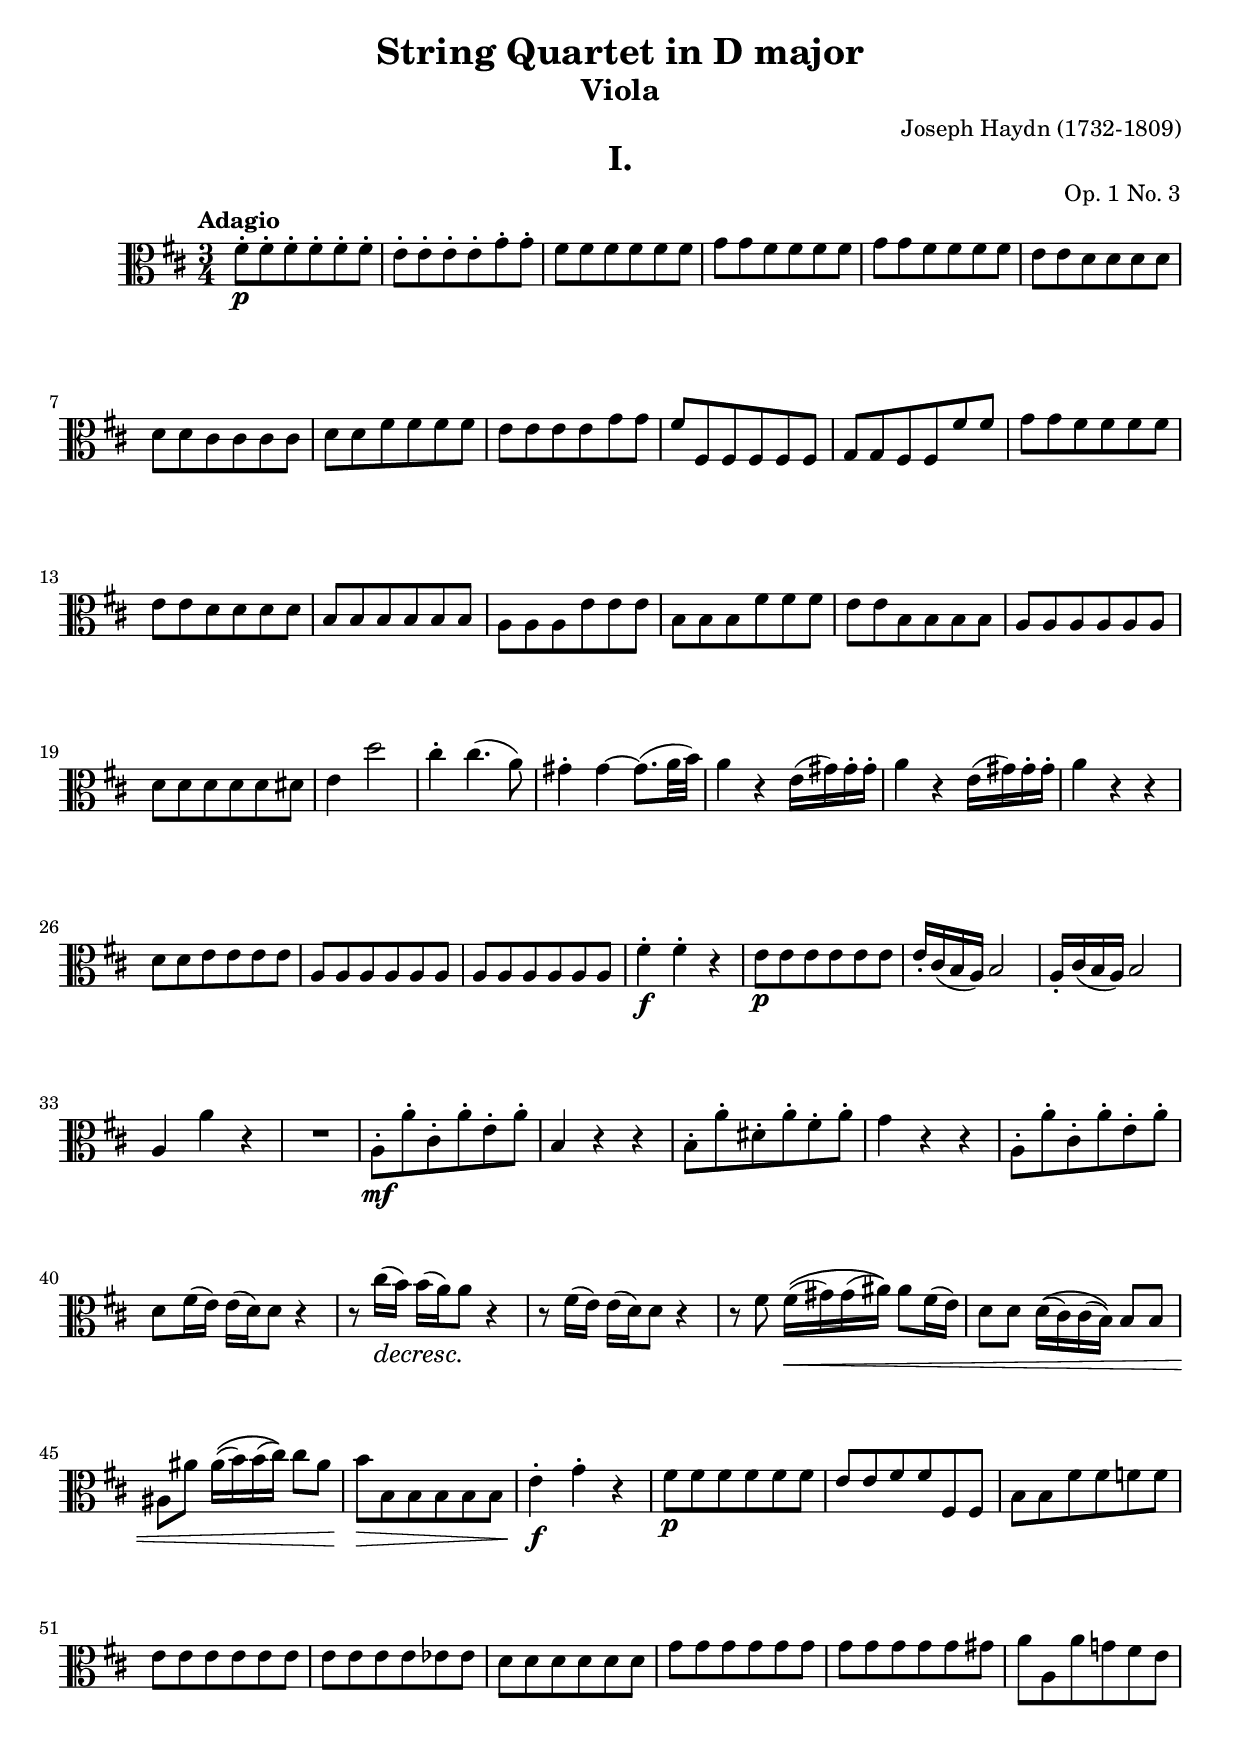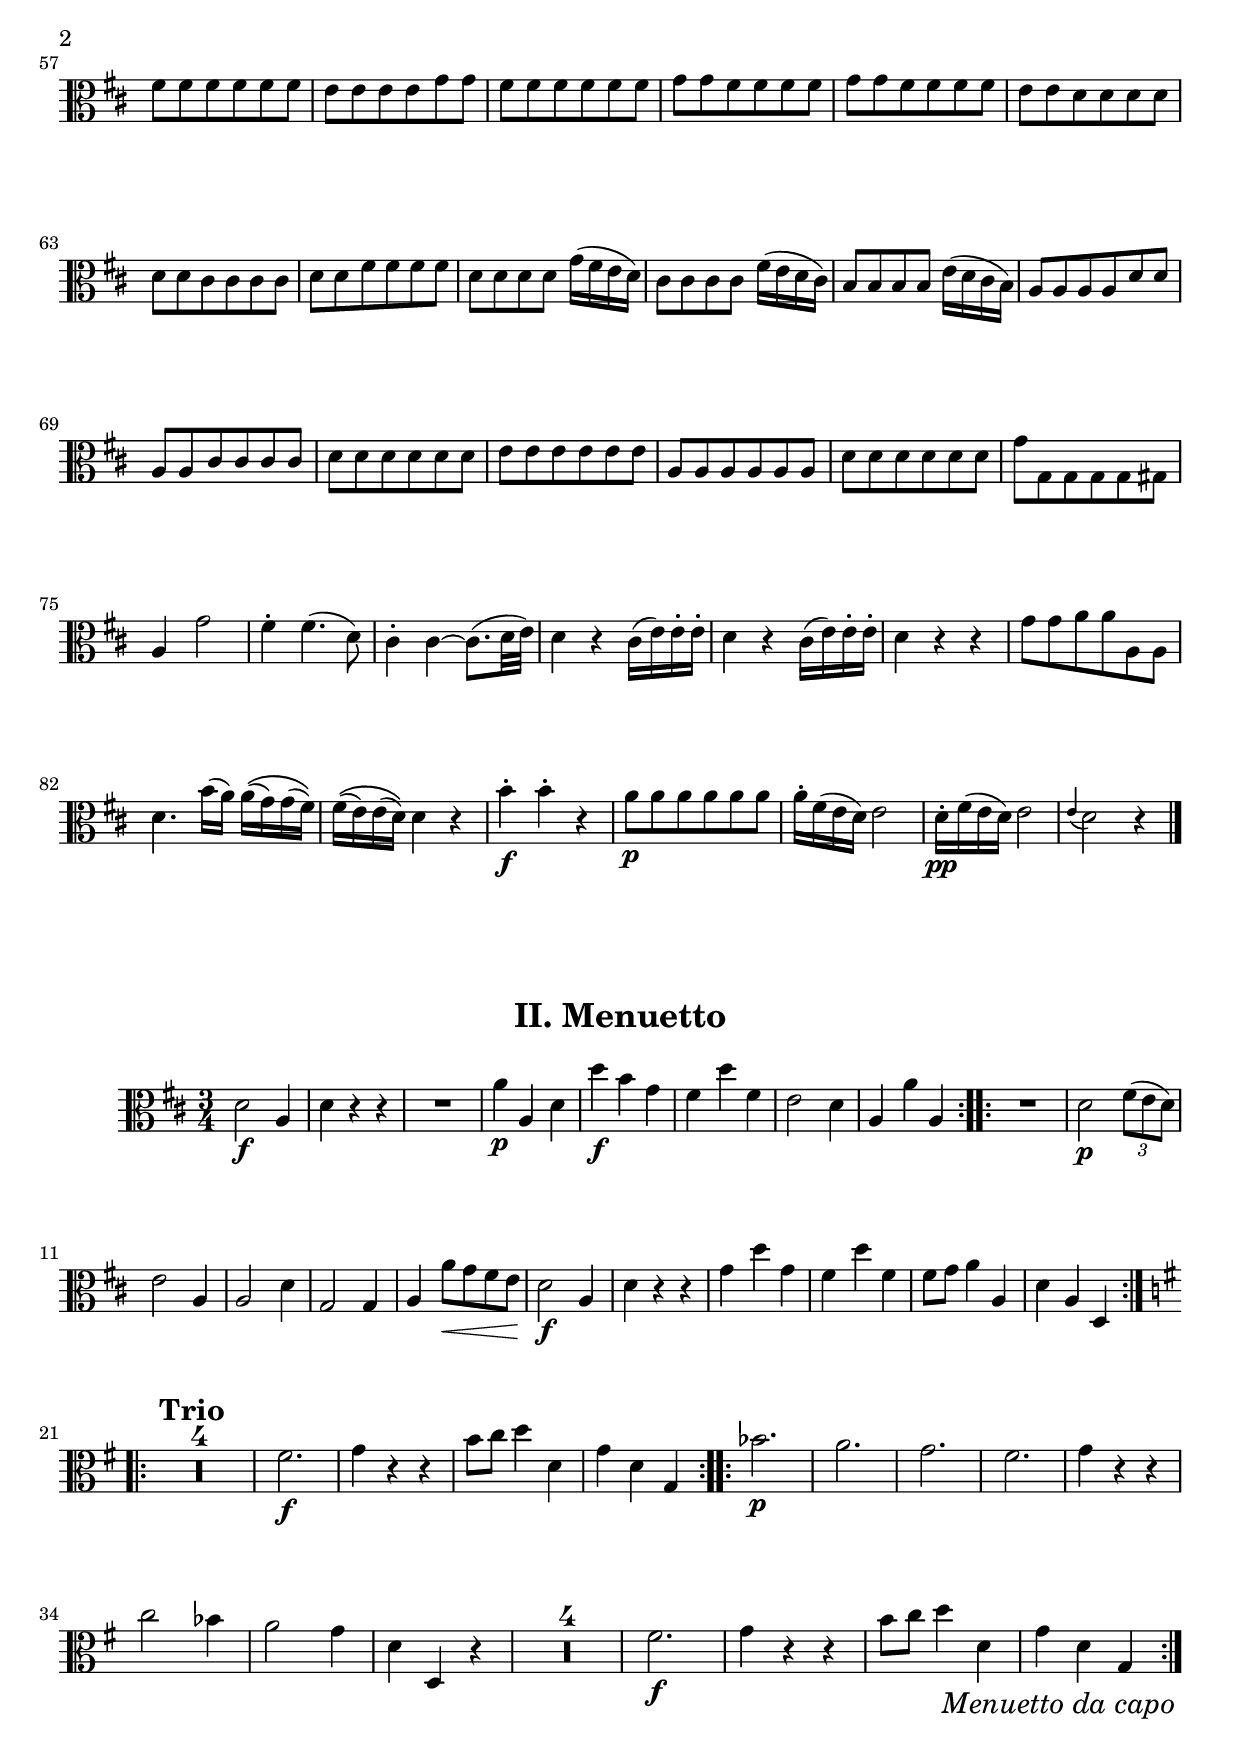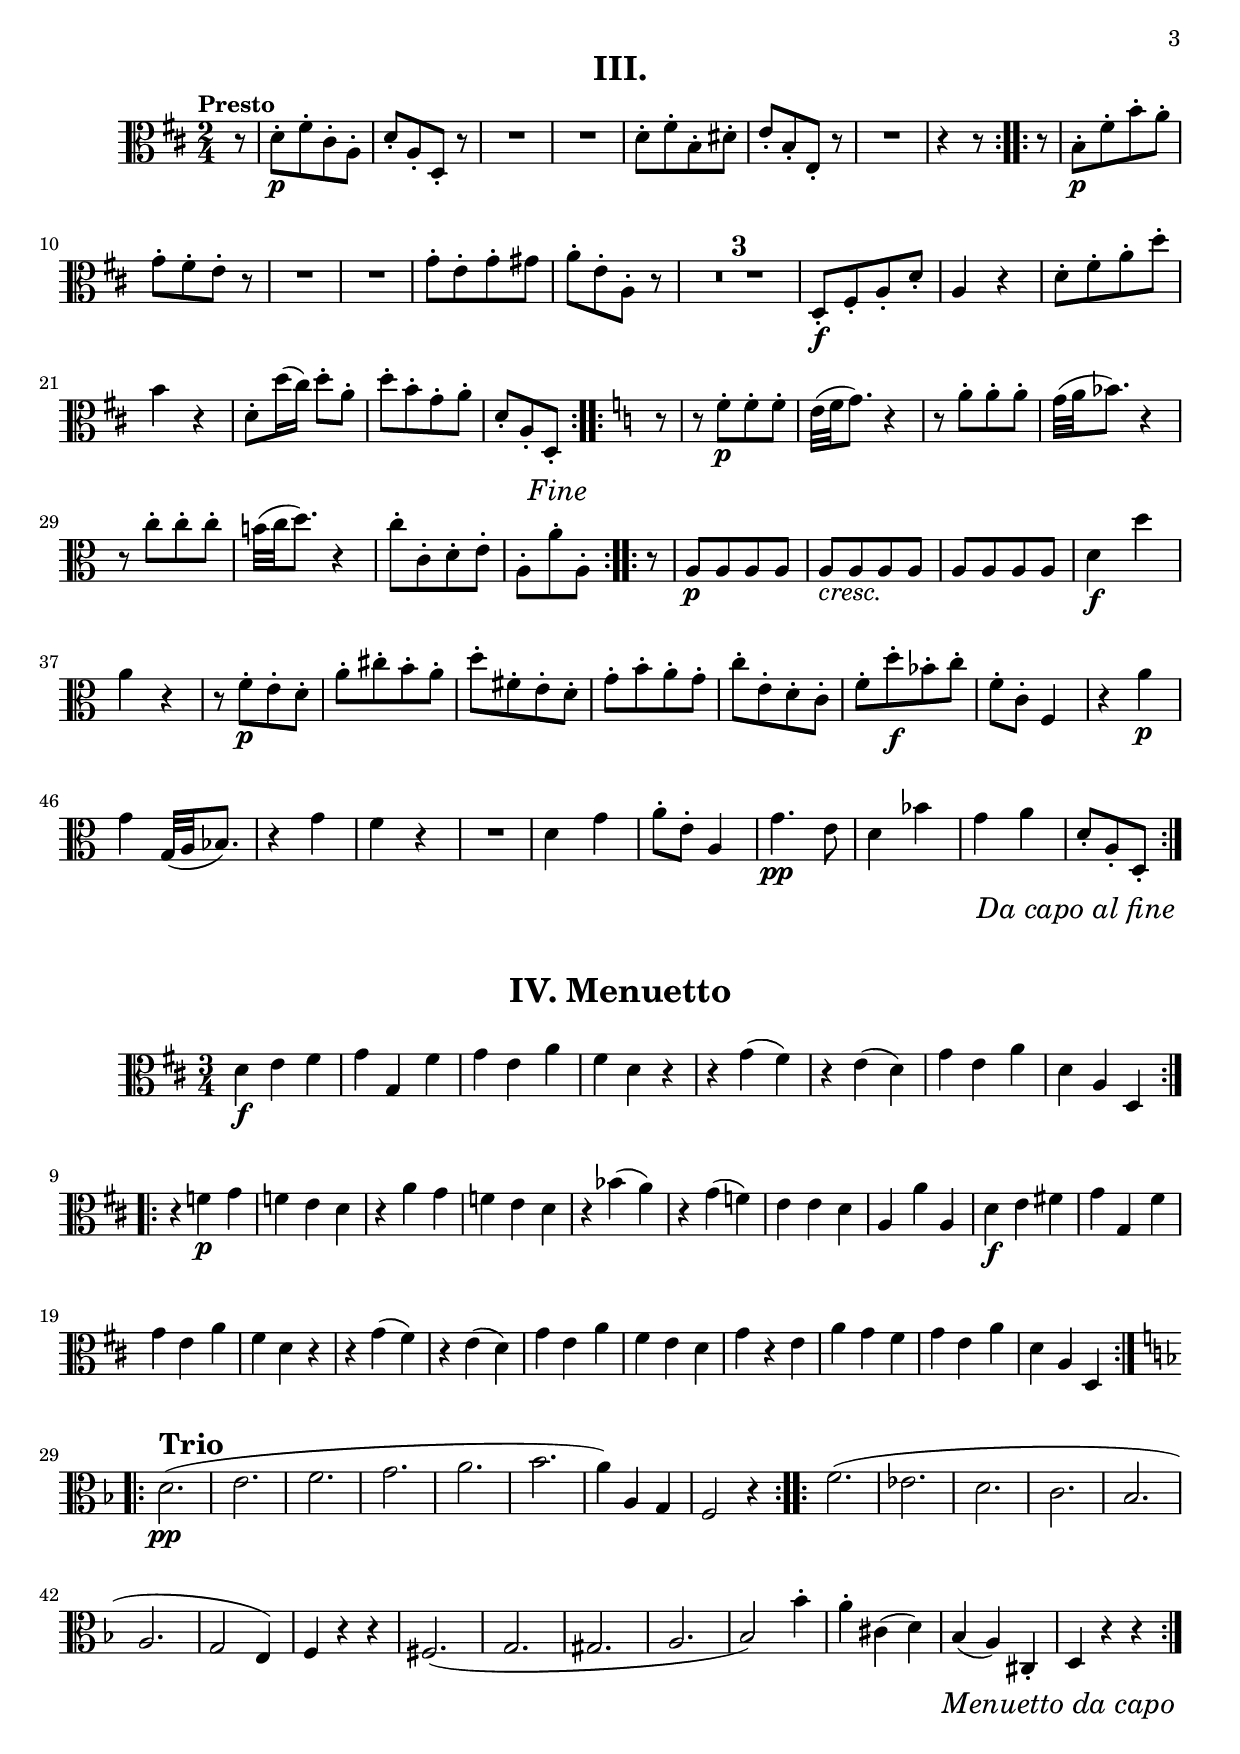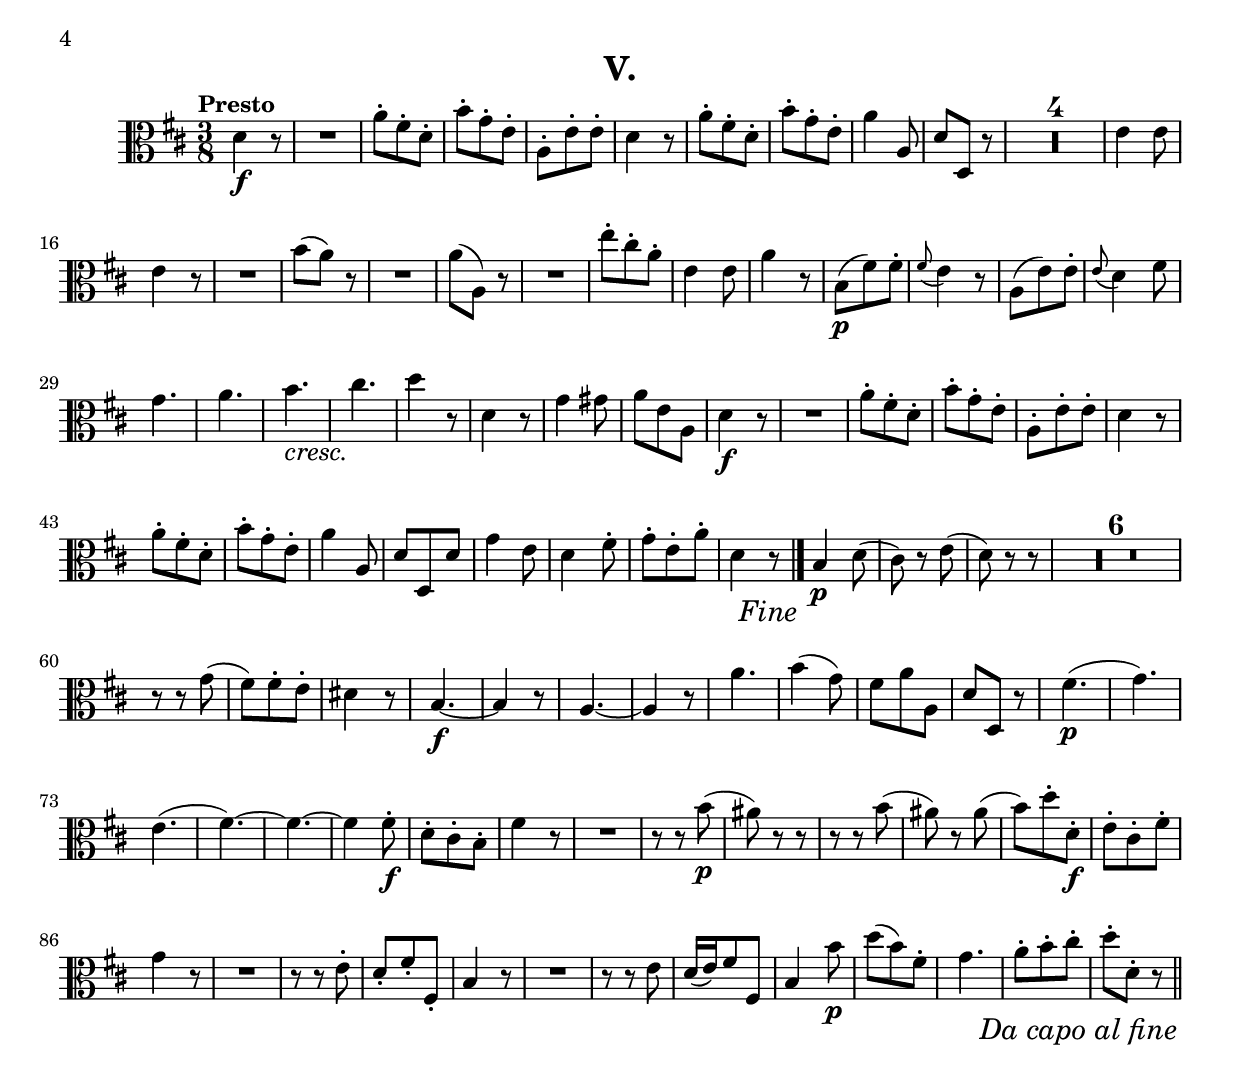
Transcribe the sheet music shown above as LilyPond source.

\version "2.18.2"
\language "deutsch"

\paper {
  ragged-bottom = ##f
}

\header {
  title = "String Quartet in D major"
  subtitle = \markup { \abs-fontsize #14 "Viola" }
  composer = "Joseph Haydn (1732-1809)"
  opus = "Op. 1 No. 3"

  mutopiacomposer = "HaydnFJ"
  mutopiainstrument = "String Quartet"
  date = "ca. 1757-62"
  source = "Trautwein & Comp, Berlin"
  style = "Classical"
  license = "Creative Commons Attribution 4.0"
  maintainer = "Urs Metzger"
}

breakVoice = { \break }

\include "defs.ily"
\version "2.18.2"
\language "deutsch"

Viola_a = \relative fis' {
  \global_a
  \clef alto
  fis8-. \p fis-. fis-. fis-. fis-. fis-.
  e-. e-. e-. e-. g-. g-.
  fis fis fis fis fis fis
  g g fis fis fis fis
  \barNumberCheck 5
  g g fis fis fis fis
  e e d d d d
  d d cis cis cis cis
  d d fis fis fis fis
  e e e e g g
  \barNumberCheck 10
  fis fis, fis fis fis fis
  g g fis fis fis' fis
  g g fis fis fis fis
  e e d d d d
  h h h h h h
  \barNumberCheck 15
  a a a e' e e
  h h h fis' fis fis
  e e h h h h
  a a a a a a
  d d d d d dis
  \barNumberCheck 20
  e4 d'2
  cis4-. cis4.( a8)
  gis4-. gis~ gis8.( a32 h)
  a4 r e16( gis) gis-. gis-.
  a4 r e16( gis) gis-. gis-.
  \barNumberCheck 25
  a4 r r
  d,8 d e e e e
  a, a a a a a
  a a a a a a
  fis'4-. \f fis-. r
  \barNumberCheck 30
  e8 \p e e e e e
  e16-. cis( h a) h2
  a16-. cis( h a) h2
  a4 a' r
  R2.
  \barNumberCheck 35
  a,8-. \mf a'-. cis,-. a'-. e-. a-.
  h,4 r r
  h8-. a'-. dis,-. a'-. fis-. a-.
  g4 r r
  a,8-. a'-. cis,-. a'-. e-. a-.
  \barNumberCheck 40
  d,8 fis16( e) e( d) d8 r4
  r8 cis'16( \decresc h) h( a) a8 r4
  r8 fis16( e) e( d) d8 r4
  r8 fis fis16\(( \< gis) gis( ais)\) ais8 fis16( e)
  d8 d d16\(( cis) cis( h)\) h8 h
  \barNumberCheck 45
  ais8 ais' ais16\(( h) h( cis)\) cis8 ais
  h8 \> h, h h h h
  e4-. \f g-. r
  fis8 \p fis fis fis fis fis
  e e fis fis fis, fis
  \barNumberCheck 50
  h h fis' fis f f
  e e e e e e
  e e e e es es
  d d d d d d
  g g g g g g
  \barNumberCheck 55
  g g g g g gis
  a a, a' g! fis e
  fis fis fis fis fis fis
  e e e e g g
  fis fis fis fis fis fis
  \barNumberCheck 60
  g g fis fis fis fis
  g g fis fis fis fis
  e e d d d d
  d d cis cis cis cis
  d d fis fis fis fis
  \barNumberCheck 65
  d d d d g16( fis e d)
  cis8 cis cis cis fis16( e d cis)
  h8 h h h e16( d cis h)
  a8 a a a d d
  a a cis cis cis cis
  \barNumberCheck 70
  d d d d d d
  e e e e e e
  a, a a a a a
  d d d d d d
  g g, g g g gis
  \barNumberCheck 75
  a4 g'2
  fis4-. fis4.( d8)
  cis4-. cis4~ cis8.( d32 e)
  d4 r cis16( e) e-. e-.
  d4 r cis16( e) e-. e-.
  \barNumberCheck 80
  d4 r r
  g8 g a a a, a
  d4. h'16( a) \pso #'(0 . 0.2) a\(( g) g( fis)\)
  \pso #'(0 . 0.2) fis16\(( e) e( d)\) d4 r
  h'4-. \f h-. r
  \barNumberCheck 85
  a8 \p a a a a a
  a16-. fis( e d) e2
  d16-. \pp fis( e d) e2
  \app e4 d2 r4 \bar "|."
}

\version "2.18.2"

Viola_b = \relative d' {
  \global_b
  \clef alto
  \compressFullBarRests
  \repeat volta 2 {
    d2 \f a4
    d4 r r
    R2.
    a'4 \p a, d
    \barNumberCheck 5
    d'4 \f h g
    fis4 d' fis,
    e2 d4
    a4 a' a,
  }
  \repeat volta 2 {
    R2.
    \barNumberCheck 10
    d2 \p \tuplet 3/2 { fis8( e d) }
    e2 a,4
    a2 d4
    g,2 g4
    a4 a'8 \< g fis e
    \barNumberCheck 15
    d2 \f a4
    d4 r r
    g4 d' g,
    fis4 d' fis,
    fis8 g a4 a,
    \barNumberCheck 20
    d4 a d,
  }
  \break
  \repeat volta 2 {
    \key g \major
    \tempoTrio
    R2. * 4
    \barNumberCheck 25
    fis'2. \f
    g4 r r
    h8 c d4 d,
    g4 d g,
  }
  \repeat volta 2 {
    b'2. \p
    \barNumberCheck 30
    a2.
    g2.
    fis2.
    g4 r r
    c2 b4
    \barNumberCheck 35
    a2 g4
    d4 d, r
    R2. * 4
    fis'2. \f
    g4 r r
    h8 c d4 d,
    g4 d g, \mdc
  }
}

\version "2.18.2"
\language "deutsch"

Viola_c = \relative d' {
  \global_c
  \clef alto
  \repeat volta 2 {
    r8
    d8-. \p fis-. cis-. a-.
    d8-. a-. d,-. r
    R2
    R2
    \barNumberCheck 5
    d'8-. fis-. h, -. dis-.
    e8-. h-. e,-. r
    R2
    r4 r8
  }
  \repeat volta 2 {
    r8
    h'-. \p fis'-. h-. a-.
    \barNumberCheck 10
    g8-. fis-. e-. r
    R2
    R2
    g8-. e-. g-. gis
    a8-. e-. a,-. r
    \barNumberCheck 15
    R2 * 3
    d,8-. \f fis-. a-. d-.
    a4 r
    \barNumberCheck 20
    d8-. fis-. a-. d-.
    h4 r
    d,8-. d'16( cis) d8-. a-.
    d8-. h-. g-. a-.
    d,8-.[ a-. d,-.] \fine
  }
  \repeat volta 2 {
    \key a \minor
    r8
    \barNumberCheck 25
    r8 f'-. \p f-. f-.
    e32( f g8.) r4
    r8 a-. a-. a-.
    g32( a b8.) r4
    r8 c-. c-. c-.
    \barNumberCheck 30
    h!32( c d8.) r4
    c8-. c,-. d-. e-.
    a,8-.[ a'-. a,-.]
  }
  \repeat volta 2 {
    r8
    a8 \p a a a
    a8 \cresc a a a
    \barNumberCheck 35
    a8 a a a
    d4 \f d'
    a4 r
    r8 f-. \p e-. d-.
    a'8-. cis-. h-. a-.
    \barNumberCheck 40
    d8-. fis,-. e-. d-.
    g8-. h-. a-. g-.
    c8-. e,-. d-. c-.
    f8-. d'-. \f b-. c-.
    f,8-. c-. f,4
    \barNumberCheck 45
    r4 a' \p
    g4 g,32( a b8.)
    r4 g'
    f4 r
    R2
    \barNumberCheck 50
    d4 g
    a8-. e-. a,4
    g'4. \pp e8
    d4 b'
    g4 a
    \barNumberCheck 55
    d,8-.[ a-. d,-.] \dcaf
  }
}

\version "2.18.2"

Viola_d = \relative d' {
  \global_d
  \clef alto
  \repeat volta 2 {
    d4 \f e fis
    g4 g, fis'
    g4 e a
    fis4 d r
    \barNumberCheck 5
    r4 g( fis)
    r4 e( d)
    g4 e a
    d,4 a d,
  } \breakVoice
  \repeat volta 2 {
    r4 f' \p g
    \barNumberCheck 10
    f4 e d
    r4 a' g
    f4 e d
    r4 b'( a)
    r4 g( f)
    \barNumberCheck 15
    e4 e d
    a4 a' a,
    d4 \f e fis!
    g4 g, fis'
    g4 e a
    \barNumberCheck 20
    fis4 d r
    r4 g( fis)
    r4 e( d)
    g4 e a
    fis4 e d
    \barNumberCheck 25
    g4 r e
    a4 g fis
    g4 e a
    d,4 a d,
  }
  \break
  \repeat volta 2 {
    \key d \minor
    \tempoTrio
    d'2.( \pp
    \barNumberCheck 30
    e2.
    f2.
    g2.
    a2.
    b2.
    \barNumberCheck 35
    a4) a, g
    f2 r4
  }
  \repeat volta 2 {
    f'2.(
    es2.
    d2.
    \barNumberCheck 40
    c2.
    b2.
    a2.
    g2 e4)
    f4 r r
    \barNumberCheck 45
    fis2.(
    g2.
    gis2.
    a2.
    b2) b'4-.
    \barNumberCheck 50
    a4-. cis,( d)
    b4( a) cis,-.
    d4 r r \mdc
  }
}

\version "2.18.2"
\language "deutsch"

Viola_e = \relative d' {
  \global_e
  \clef alto
  \compressFullBarRests
  d4 \f r8
  R4.
  a'8-. fis-. d-.
  h'8-. g-. e-.
  \barNumberCheck 5
  a,8-. e'-. e-.
  d4 r8
  a'8-. fis-. d-.
  h'8-. g-. e-.
  a4 a,8
  \barNumberCheck 10
  d8 d, r
  R4. * 4
  \barNumberCheck 15
  e'4 e8
  e4 r8
  R4.
  h'8( a) r
  R4.
  \barNumberCheck 20
  a8( a,) r8
  R4.
  e''8-. cis-. a-.
  e4 e8
  a4 r8
  \barNumberCheck 25
  h,8( \p fis') fis-.
  \app fis8 e4 r8
  a,8( e') e-.
  \app e8 d4 fis8
  g4.
  \barNumberCheck 30
  a4.
  h4. \cresc
  cis4.
  d4 r8
  d,4 r8
  \barNumberCheck 35
  g4 gis8
  a8 e a,
  d4 \f r8
  R4.
  a'8-. fis-. d-.
  \barNumberCheck 40
  h'8-. g-. e-.
  a,8-. e'-. e-.
  d4 r8
  a'8-. fis-. d-.
  h'8-. g-. e-.
  \barNumberCheck 45
  a4 a,8
  d8 d, d'
  g4 e8
  d4 fis8-.
  g8-. e-. a-.
  \barNumberCheck 50
  d,4 r8 \fine \bar "|."
  h4 \p d8(
  cis8) r e(
  d8) r r
  R4. * 6
  \barNumberCheck 60
  r8 r g(
  fis8) fis-. e-.
  dis4 r8
  h4.~ \f
  h4 r8
  \barNumberCheck 65
  a4.~
  a4 r8
  a'4.
  h4( g8)
  fis8 a a,
  \barNumberCheck 70
  d8 d, r
  fis'4.( \p
  g4.)
  e4.(
  fis4.)~
  \barNumberCheck 75
  fis4.~
  fis4 fis8-. \f
  d8-. cis-. h-.
  fis'4 r8
  R4.
  \barNumberCheck 80
  r8 r h( \p
  ais8) r r
  r8 r h(
  ais8) r ais(
  h8) d-. d,-. \f
  \barNumberCheck 85
  e8-. cis-. fis-.
  g4 r8
  R4.
  r8 r e-.
  d8-. fis-. fis,-.
  \barNumberCheck 90
  h4 r8
  R4.
  r8 r e
  d16( e) fis8 fis,
  h4 h'8\p
  \barNumberCheck 95
  d8( h) fis-.
  g4.
  a8-. h-. cis-.
  d8-. d,-. r \dcaf \bar "||"
}


\score {
  \Viola_a
  \header {
    piece = \markup { \fill-line { \center-column { \abs-fontsize #16 \bold \raise #3 { "I." } } } }
  }
  \layout { indent = 10 \mm }
}

\score {
  \Viola_b
  \header {
    opus = " "
    piece = \markup { \fill-line { \center-column { \abs-fontsize #16 \bold \raise #3 { "II. Menuetto" } } } }
  }
  \layout { indent = 10 \mm }
}

\pageBreak

\score {
  \Viola_c
  \header {
    opus = " "
    piece = \markup { \fill-line { \center-column { \abs-fontsize #16 \bold \raise #1 { "III." } } } }
  }
  \layout { indent = 10 \mm }
}

\score {
  \Viola_d
  \header {
    opus = " "
    piece = \markup { \fill-line { \center-column { \abs-fontsize #16 \bold \raise #3 { "IV. Menuetto" } } } }
  }
  \layout { indent = 10 \mm }
}

\pageBreak

\score {
  \Viola_e
  \header {
    opus = " "
    piece = \markup { \fill-line { \center-column { \abs-fontsize #16 \bold \raise #1 { "V." } } } }
  }
  \layout { indent = 10 \mm }
}